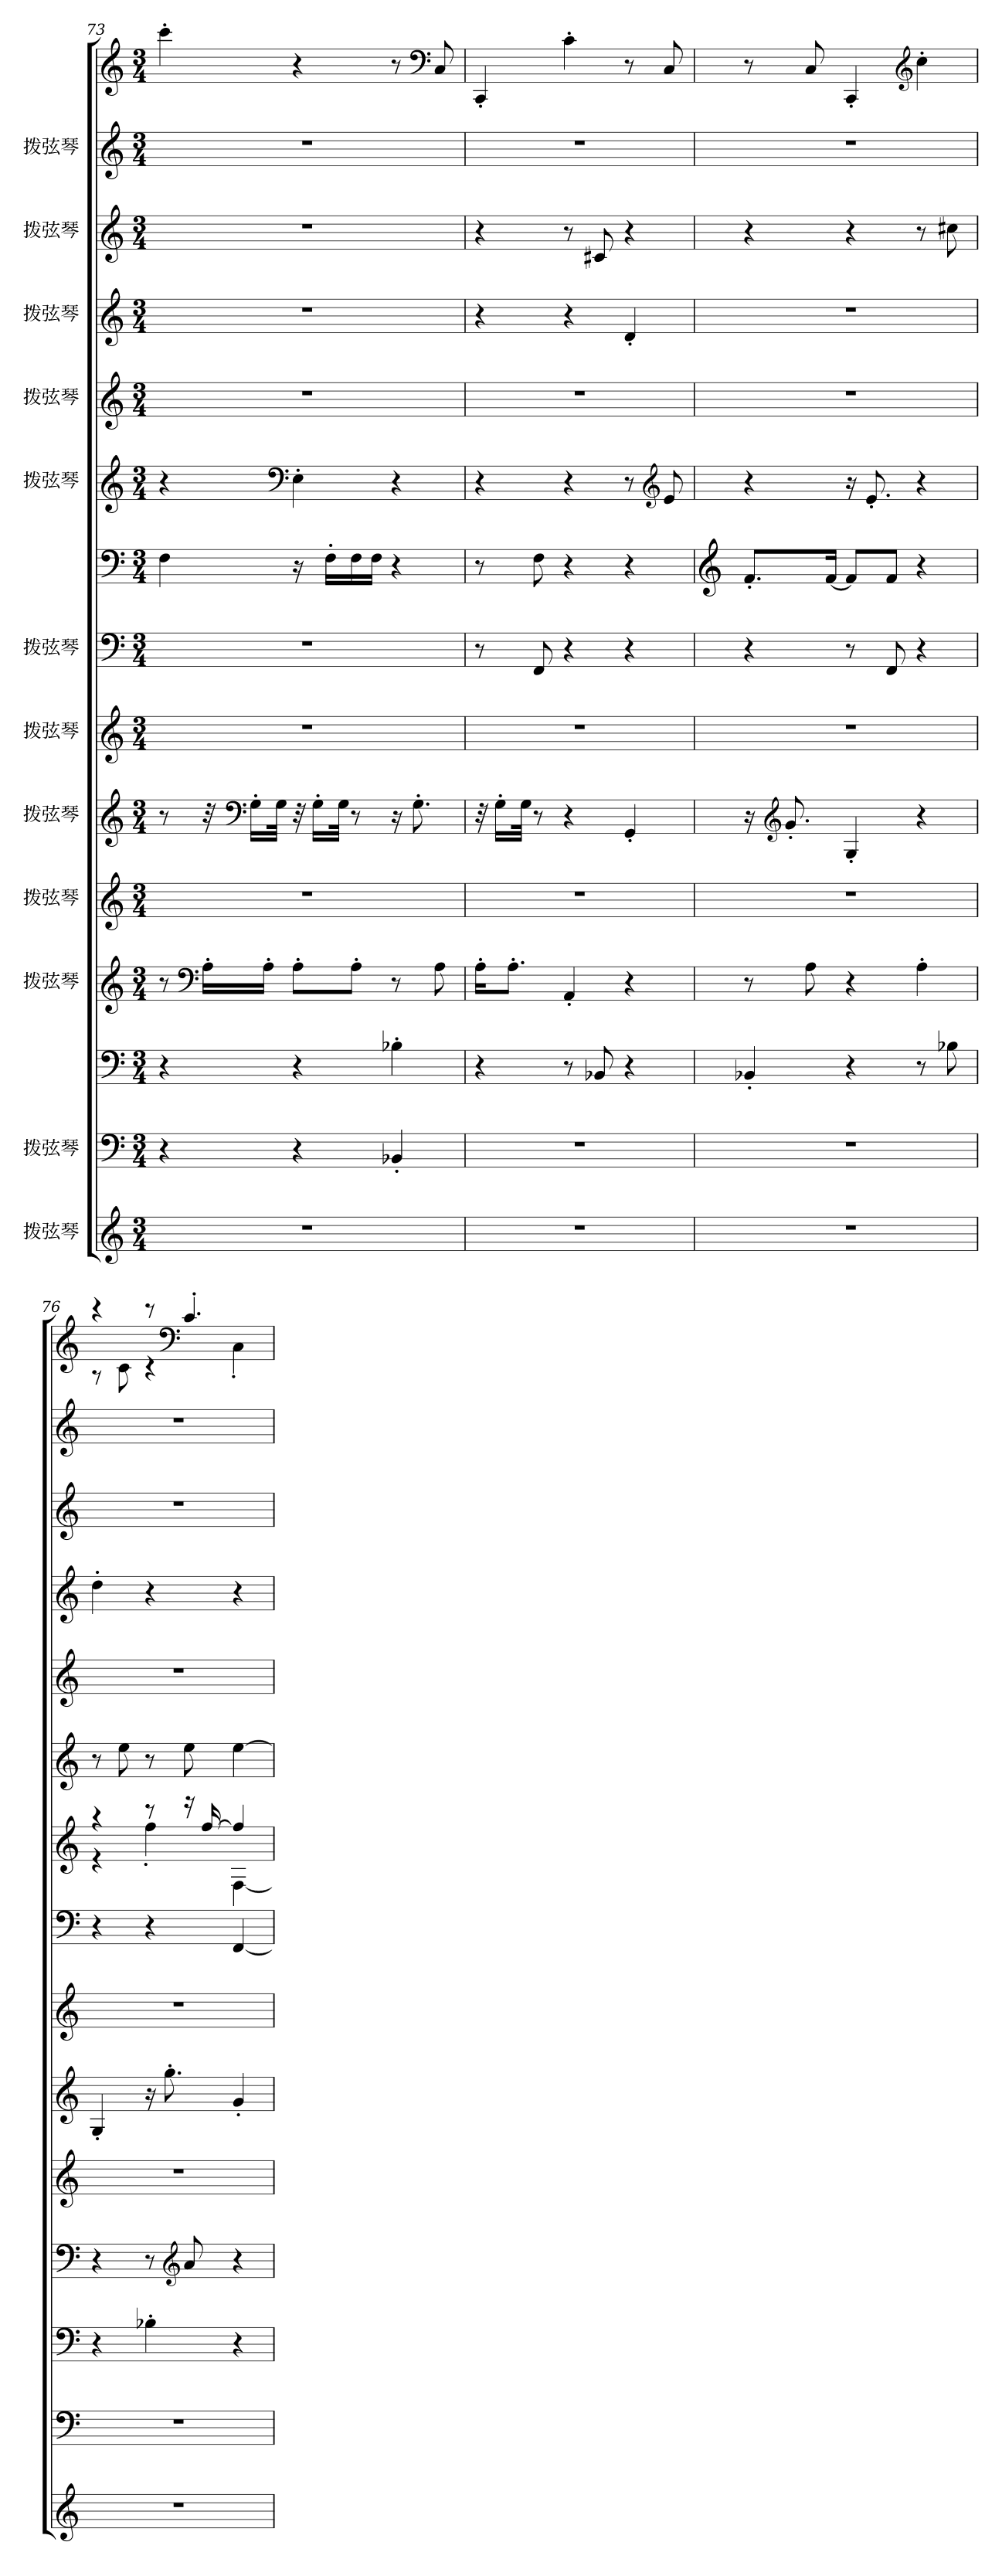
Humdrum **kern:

**kern	**kern	**kern	**kern	**kern	**kern	**kern	**kern	**kern	**kern	**kern	**kern	**kern	**kern	**kern
*part12	*part11	*part11	*part10	*part9	*part8	*part7	*part6	*part6	*part5	*part4	*part3	*part2	*part1	*part1
*staff15	*staff14	*staff13	*staff12	*staff11	*staff10	*staff9	*staff8	*staff7	*staff6	*staff5	*staff4	*staff3	*staff2	*staff1
*I"拨弦琴	*I"拨弦琴	*	*I"拨弦琴	*I"拨弦琴	*I"拨弦琴	*I"拨弦琴	*I"拨弦琴	*	*I"拨弦琴	*I"拨弦琴	*I"拨弦琴	*I"拨弦琴	*I"拨弦琴	*
!!LO:PB:g=z
*clefG2	*clefF4	*clefF4	*clefG2	*clefG2	*clefG2	*clefG2	*clefF4	*clefF4	*clefG2	*clefG2	*clefG2	*clefG2	*clefG2	*clefG2
*k[]	*k[]	*k[]	*k[]	*k[]	*k[]	*k[]	*k[]	*k[]	*k[]	*k[]	*k[]	*k[]	*k[]	*k[]
*M3/4	*M3/4	*M3/4	*M3/4	*M3/4	*M3/4	*M3/4	*M3/4	*M3/4	*M3/4	*M3/4	*M3/4	*M3/4	*M3/4	*M3/4
=73	=73	=73	=73	=73	=73	=73	=73	=73	=73	=73	=73	=73	=73	=73
2.r	4r	4r	8r	2.r	8r	2.r	2.r	4F\	4r	2.r	2.r	2.r	2.r	4ccc'\
*	*	*	*clefF4	*	*	*	*	*	*	*	*	*	*	*
.	.	.	16A'\LL	.	32r	.	.	.	.	.	.	.	.	.
*	*	*	*	*	*clefF4	*	*	*	*	*	*	*	*	*
.	.	.	.	.	16G'\LL	.	.	.	.	.	.	.	.	.
.	.	.	16A'\JJ	.	.	.	.	.	.	.	.	.	.	.
.	.	.	.	.	32G\JJk	.	.	.	.	.	.	.	.	.
*	*	*	*	*	*	*	*	*	*clefF4	*	*	*	*	*
.	4r	4r	8A'\L	.	32r	.	.	16r	4E'\	.	.	.	.	4r
.	.	.	.	.	16G'\LL	.	.	.	.	.	.	.	.	.
.	.	.	.	.	.	.	.	16F'\LL	.	.	.	.	.	.
.	.	.	.	.	32G\JJk	.	.	.	.	.	.	.	.	.
.	.	.	8A'\J	.	8r	.	.	16F\	.	.	.	.	.	.
.	.	.	.	.	.	.	.	16F\JJ	.	.	.	.	.	.
.	4BB-X'/	4B-X'\	8r	.	16r	.	.	4r	4r	.	.	.	.	8r
.	.	.	.	.	8.G'\	.	.	.	.	.	.	.	.	.
*	*	*	*	*	*	*	*	*	*	*	*	*	*	*clefF4
.	.	.	8A\	.	.	.	.	.	.	.	.	.	.	8C/
=74	=74	=74	=74	=74	=74	=74	=74	=74	=74	=74	=74	=74	=74	=74
2.r	2.r	4r	16A'\KL	2.r	32r	2.r	8r	8r	4r	2.r	4r	4r	2.r	4CC'/
.	.	.	.	.	16G'\LL	.	.	.	.	.	.	.	.	.
.	.	.	8.A'\J	.	.	.	.	.	.	.	.	.	.	.
.	.	.	.	.	32G\JJk	.	.	.	.	.	.	.	.	.
.	.	.	.	.	8r	.	8FF/	8F\	.	.	.	.	.	.
.	.	8r	4AA'/	.	4r	.	4r	4r	4r	.	4r	8r	.	4c'\
.	.	8BB-X/	.	.	.	.	.	.	.	.	.	8c#X/	.	.
.	.	4r	4r	.	4GG'/	.	4r	4r	8r	.	4d'/	4r	.	8r
*	*	*	*	*	*	*	*	*	*clefG2	*	*	*	*	*
.	.	.	.	.	.	.	.	.	8e/	.	.	.	.	8C/
=75	=75	=75	=75	=75	=75	=75	=75	=75	=75	=75	=75	=75	=75	=75
*	*	*	*	*	*	*	*	*clefG2	*	*	*	*	*	*
2.r	2.r	4BB-X'/	8r	2.r	16r	2.r	4r	8.f'/L	4r	2.r	2.r	4r	2.r	8r
*	*	*	*	*	*clefG2	*	*	*	*	*	*	*	*	*
.	.	.	.	.	8.g'/	.	.	.	.	.	.	.	.	.
.	.	.	8A\	.	.	.	.	.	.	.	.	.	.	8C/
.	.	.	.	.	.	.	.	[16f/Jk	.	.	.	.	.	.
.	.	4r	4r	.	4G'/	.	8r	8f/L]	16r	.	.	4r	.	4CC'/
.	.	.	.	.	.	.	.	.	8.e'/	.	.	.	.	.
.	.	.	.	.	.	.	8FF/	8f/J	.	.	.	.	.	.
*	*	*	*	*	*	*	*	*	*	*	*	*	*	*clefG2
.	.	8r	4A'\	.	4r	.	4r	4r	4r	.	.	8r	.	4cc'\
.	.	8B-X\	.	.	.	.	.	.	.	.	.	8cc#X\	.	.
!!LO:PB:g=z
=76	=76	=76	=76	=76	=76	=76	=76	=76	=76	=76	=76	=76	=76	=76
*	*	*	*	*	*	*	*	*^	*	*	*	*	*	*^
2.r	2.r	4r	4r	2.r	4G'/	2.r	4r	4r	4r	8r	2.r	4dd'\	2.r	2.r	4r	8r
.	.	.	.	.	.	.	.	.	.	8ee\	.	.	.	.	.	8c\
.	.	4B-X'\	8r	.	16r	.	4r	8r	4ff'\	8r	.	4r	.	.	8r	4r
.	.	.	.	.	8.gg'\	.	.	.	.	.	.	.	.	.	.	.
*	*	*	*clefG2	*	*	*	*	*	*	*	*	*	*	*	*clefF4	*
.	.	.	8a/	.	.	.	.	16r	.	8ee\	.	.	.	.	4.c'/	.
.	.	.	.	.	.	.	.	[16ff/	.	.	.	.	.	.	.	.
.	.	4r	4r	.	4g'/	.	[4FF/	4ff/]	[4F\	[4ee\	.	4r	.	.	.	4C'\
*	*	*	*	*	*	*	*	*v	*v	*	*	*	*	*	*v	*v
=	=	=	=	=	=	=	=	=	=	=	=	=	=	=
*-	*-	*-	*-	*-	*-	*-	*-	*-	*-	*-	*-	*-	*-	*-
